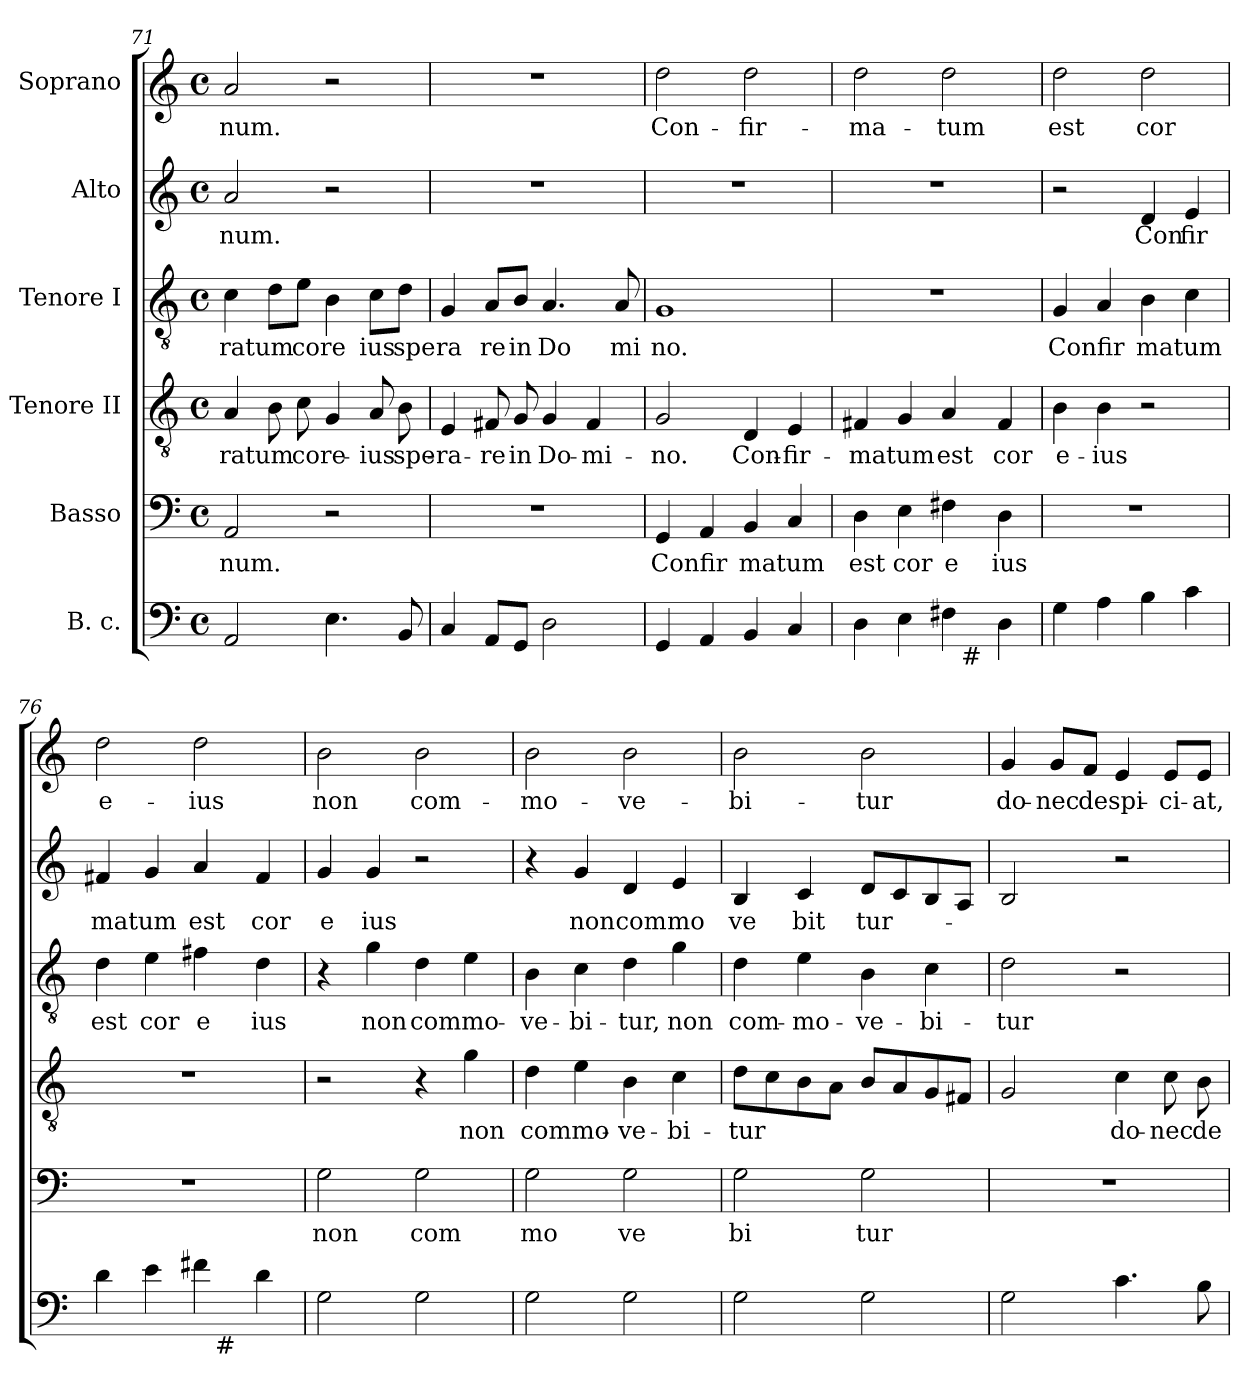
**kern	**kern	**text	**kern	**text	**kern	**text	**kern	**text	**kern	**text
*part6	*part5	*part5	*part4	*part4	*part3	*part3	*part2	*part2	*part1	*part1
*staff6	*staff5	*staff5	*staff4	*staff4	*staff3	*staff3	*staff2	*staff2	*staff1	*staff1
*I"B. c.	*I"Basso	*	*I"Tenore II	*	*I"Tenore I	*	*I"Alto	*	*I"Soprano	*
*clefF4	*clefF4	*	*clefGv2	*	*clefGv2	*	*clefG2	*	*clefG2	*
*k[]	*k[]	*	*k[]	*	*k[]	*	*k[]	*	*k[]	*
*C:	*C:	*	*C:	*	*C:	*	*C:	*	*C:	*
*M4/4	*M4/4	*	*M4/4	*	*M4/4	*	*M4/4	*	*M4/4	*
*met(c)	*met(c)	*	*met(c)	*	*met(c)	*	*met(c)	*	*met(c)	*
=71	=71	=71	=71	=71	=71	=71	=71	=71	=71	=71
!	!	!LO:LY:b	!	!LO:LY:b	!	!LO:LY:b	!	!LO:LY:b	!	!LO:LY:b
2AA/	2AA/	num.	4A/	-ratum	4c\	ratum	2a/	num.	2a/	-num.
.	.	.	8B\	.	8d\L	.	.	.	.	.
!	!	!	!	!LO:LY:b	!	!LO:LY:b	!	!	!	!
.	.	.	8c\	core-	8e\J	core	.	.	.	.
4.E\	2r	.	4G/	.	4B\	.	2r	.	2r	.
!	!	!	!	!LO:LY:b	!	!LO:LY:b	!	!	!	!
.	.	.	8A/	-ius	8c\L	ius	.	.	.	.
!	!	!	!	!LO:LY:b	!	!LO:LY:b	!	!	!	!
8BB/	.	.	8B\	spe-	8d\J	spe	.	.	.	.
=72	=72	=72	=72	=72	=72	=72	=72	=72	=72	=72
!	!	!	!	!LO:LY:b	!	!LO:LY:b	!	!	!	!
4C/	1r	.	4E/	-ra-	4G/	ra	1r	.	1r	.
!	!	!	!	!LO:LY:b	!	!LO:LY:b	!	!	!	!
8AA/L	.	.	8F#X/	-re	8A/L	re	.	.	.	.
!	!	!	!	!LO:LY:b	!	!LO:LY:b	!	!	!	!
8GG/J	.	.	8G/	in	8B/J	in	.	.	.	.
!	!	!	!	!LO:LY:b	!	!LO:LY:b	!	!	!	!
2D\	.	.	4G/	Do-	4.A/	Do	.	.	.	.
!	!	!	!	!LO:LY:b	!	!	!	!	!	!
.	.	.	4F#/	-mi-	.	.	.	.	.	.
!	!	!	!	!	!	!LO:LY:b	!	!	!	!
.	.	.	.	.	8A/	mi	.	.	.	.
=73	=73	=73	=73	=73	=73	=73	=73	=73	=73	=73
!	!	!LO:LY:b	!	!LO:LY:b	!	!LO:LY:b	!	!	!	!LO:LY:b
4GG/	4GG/	Confir	2G/	-no.	1G	no.	1r	.	2dd\	Con-
4AA/	4AA/	.	.	.	.	.	.	.	.	.
!	!	!LO:LY:b	!	!LO:LY:b	!	!	!	!	!	!LO:LY:b
4BB/	4BB/	matum	4D/	Con-	.	.	.	.	2dd\	-fir-
!	!	!	!	!LO:LY:b	!	!	!	!	!	!
4C/	4C/	.	4E/	-fir-	.	.	.	.	.	.
=74	=74	=74	=74	=74	=74	=74	=74	=74	=74	=74
!	!	!LO:LY:b	!	!LO:LY:b	!	!	!	!	!	!LO:LY:b
*^	*	*	*	*	*	*	*	*	*	*
4D\	2ryy	4D\	est	4F#X/	-matum	1r	.	1r	.	2dd\	-ma-
!	!	!	!LO:LY:b	!	!	!	!	!	!	!	!
4E\	.	4E\	cor	4G/	.	.	.	.	.	.	.
!	!	!	!LO:LY:b	!	!LO:LY:b	!	!	!	!	!	!LO:LY:b
4F#X\	16ryy	4F#X\	e	4A/	est	.	.	.	.	2dd\	-tum
!	!LO:TX:b:t=#	!	!	!	!	!	!	!	!	!	!
.	4..ryy	.	.	.	.	.	.	.	.	.	.
!	!	!	!LO:LY:b	!	!LO:LY:b	!	!	!	!	!	!
4D\	.	4D\	ius	4F#/	cor	.	.	.	.	.	.
=75	=75	=75	=75	=75	=75	=75	=75	=75	=75	=75	=75
!	!	!	!	!	!LO:LY:b	!	!LO:LY:b	!	!	!	!LO:LY:b
*v	*v	*	*	*	*	*	*	*	*	*	*
4G\	1r	.	4B\	e-	4G/	Confir	2r	.	2dd\	est
!	!	!	!	!LO:LY:b	!	!	!	!	!	!
4A\	.	.	4B\	-ius	4A/	.	.	.	.	.
!	!	!	!	!	!	!LO:LY:b	!	!LO:LY:b	!	!LO:LY:b
4B\	.	.	2r	.	4B\	matum	4d/	Con	2dd\	cor
!	!	!	!	!	!	!	!	!LO:LY:b	!	!
4c\	.	.	.	.	4c\	.	4e/	fir	.	.
=76	=76	=76	=76	=76	=76	=76	=76	=76	=76	=76
!	!	!	!	!	!	!LO:LY:b	!	!LO:LY:b	!	!LO:LY:b
*^	*	*	*	*	*	*	*	*	*	*
4d\	2ryy	1r	.	1r	.	4d\	est	4f#X/	matum	2dd\	e-
!	!	!	!	!	!	!	!LO:LY:b	!	!	!	!
4e\	.	.	.	.	.	4e\	cor	4g/	.	.	.
!	!	!	!	!	!	!	!LO:LY:b	!	!LO:LY:b	!	!LO:LY:b
4f#X\	16ryy	.	.	.	.	4f#X\	e	4a/	est	2dd\	-ius
!	!LO:TX:b:t=#	!	!	!	!	!	!	!	!	!	!
.	4..ryy	.	.	.	.	.	.	.	.	.	.
!	!	!	!	!	!	!	!LO:LY:b	!	!LO:LY:b	!	!
4d\	.	.	.	.	.	4d\	ius	4f#/	cor	.	.
!!LO:LB:g=z
=77	=77	=77	=77	=77	=77	=77	=77	=77	=77	=77	=77
!	!	!	!LO:LY:b	!	!	!	!	!	!LO:LY:b	!	!LO:LY:b
*v	*v	*	*	*	*	*	*	*	*	*	*
2G\	2G\	non	2r	.	4r	.	4g/	e	2b\	non
!	!	!	!	!	!	!LO:LY:b	!	!LO:LY:b	!	!
.	.	.	.	.	4g\	non	4g/	ius	.	.
!	!	!LO:LY:b	!	!	!	!LO:LY:b	!	!	!	!LO:LY:b
2G\	2G\	com	4r	.	4d\	commo-	2r	.	2b\	com-
!	!	!	!	!LO:LY:b	!	!	!	!	!	!
.	.	.	4g\	non	4e\	.	.	.	.	.
=78	=78	=78	=78	=78	=78	=78	=78	=78	=78	=78
!	!	!LO:LY:b	!	!LO:LY:b	!	!LO:LY:b	!	!	!	!LO:LY:b
2G\	2G\	mo	4d\	commo-	4B\	-ve-	4r	.	2b\	-mo-
!	!	!	!	!	!	!LO:LY:b	!	!LO:LY:b	!	!
.	.	.	4e\	.	4c\	-bi-	4g/	non	.	.
!	!	!LO:LY:b	!	!LO:LY:b	!	!LO:LY:b	!	!LO:LY:b	!	!LO:LY:b
2G\	2G\	ve	4B\	-ve-	4d\	-tur,	4d/	com	2b\	-ve-
!	!	!	!	!LO:LY:b	!	!LO:LY:b	!	!LO:LY:b	!	!
.	.	.	4c\	-bi-	4g\	non	4e/	mo	.	.
=79	=79	=79	=79	=79	=79	=79	=79	=79	=79	=79
!	!	!LO:LY:b	!	!LO:LY:b	!	!LO:LY:b	!	!LO:LY:b	!	!LO:LY:b
2G\	2G\	bi	8d\L	-tur	4d\	com-	4B/	ve	2b\	-bi-
.	.	.	8c\	.	.	.	.	.	.	.
!	!	!	!	!	!	!LO:LY:b	!	!LO:LY:b	!	!
.	.	.	8B\	.	4e\	-mo-	4c/	bit	.	.
.	.	.	8A\J	.	.	.	.	.	.	.
!	!	!LO:LY:b	!	!	!	!LO:LY:b	!	!LO:LY:b	!	!LO:LY:b
2G\	2G\	tur	8B/L	.	4B\	-ve-	8d/L	tur-	2b\	-tur
.	.	.	8A/	.	.	.	8c/	.	.	.
!	!	!	!	!	!	!LO:LY:b	!	!	!	!
.	.	.	8G/	.	4c\	-bi-	8B/	.	.	.
.	.	.	8F#X/J	.	.	.	8A/J	.	.	.
=80	=80	=80	=80	=80	=80	=80	=80	=80	=80	=80
!	!	!	!	!	!	!LO:LY:b	!	!	!	!LO:LY:b
2G\	1r	.	2G/	.	2d\	-tur	2B/	.	4g/	do-
!	!	!	!	!	!	!	!	!	!	!LO:LY:b
.	.	.	.	.	.	.	.	.	8g/L	-nec
!	!	!	!	!	!	!	!	!	!	!LO:LY:b
.	.	.	.	.	.	.	.	.	8f/J	despi-
!	!	!	!	!LO:LY:b	!	!	!	!	!	!
4.c\	.	.	4c\	do-	2r	.	2r	.	4e/	.
!	!	!	!	!LO:LY:b	!	!	!	!	!	!LO:LY:b
.	.	.	8c\	-nec	.	.	.	.	8e/L	-ci-
!	!	!	!	!LO:LY:b	!	!	!	!	!	!LO:LY:b
8B\	.	.	8B\	de-	.	.	.	.	8e/J	-at,
=	=	=	=	=	=	=	=	=	=	=
*-	*-	*-	*-	*-	*-	*-	*-	*-	*-	*-
